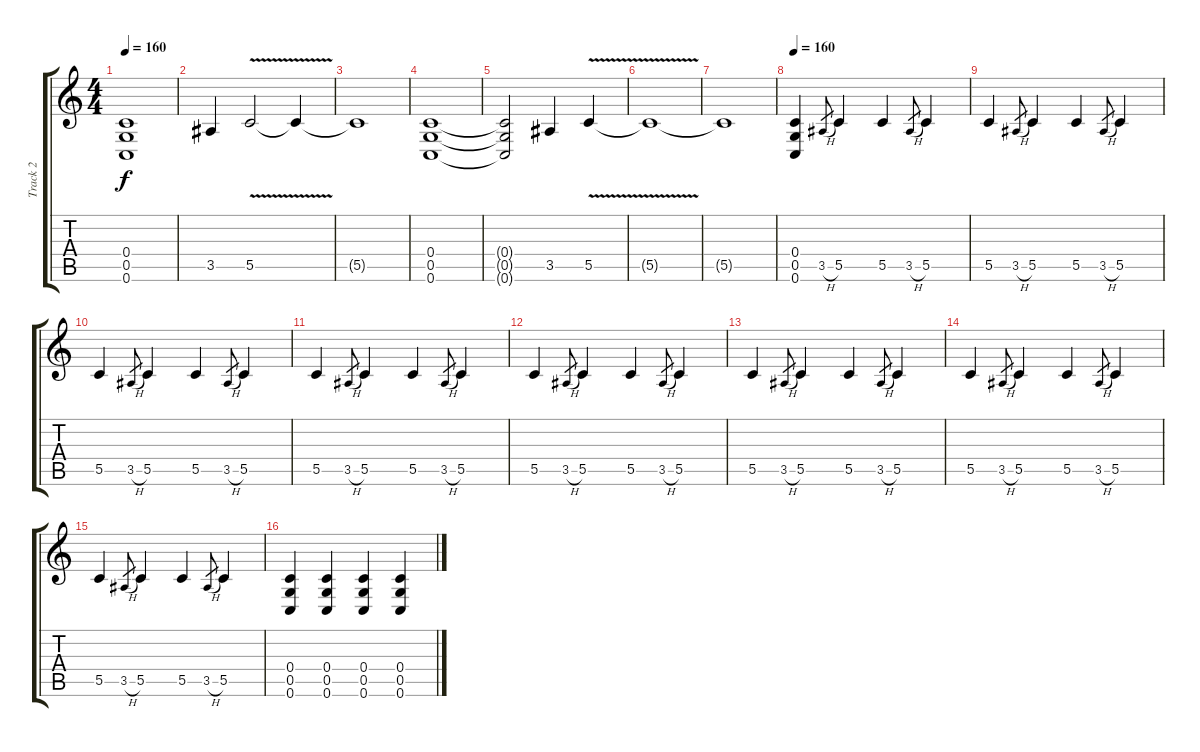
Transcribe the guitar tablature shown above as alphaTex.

\track ("Track 2" "Track 2") {instrument distortionguitar}
\staff {score tabs}
\tuning (D4 A3 F3 C3 G2 C2) {hide}
\ts (4 4)
\tempo 160
\clef g2
\ks c
(0.4{t} 0.5{t} 0.6{t}).1{dy f} |
3.5.4 5.5{v}.2 5.5{t}.4 |
5.5{t}.1 |
(0.4 0.5 0.6).1 |
(0.4{t} 0.5{t} 0.6{t}).2 3.5.4 5.5{v}.4 |
5.5{t}.1 |
5.5{t}.1 |
\tempo 160
(0.4 0.5 0.6).4 3.5{h}.8{gr} 5.5.4 5.5.4 3.5{h}.8{gr} 5.5.4 |
5.5.4 3.5{h}.8{gr} 5.5.4 5.5.4 3.5{h}.8{gr} 5.5.4 |
5.5.4 3.5{h}.8{gr} 5.5.4 5.5.4 3.5{h}.8{gr} 5.5.4 |
5.5.4 3.5{h}.8{gr} 5.5.4 5.5.4 3.5{h}.8{gr} 5.5.4 |
5.5.4 3.5{h}.8{gr} 5.5.4 5.5.4 3.5{h}.8{gr} 5.5.4 |
5.5.4 3.5{h}.8{gr} 5.5.4 5.5.4 3.5{h}.8{gr} 5.5.4 |
5.5.4 3.5{h}.8{gr} 5.5.4 5.5.4 3.5{h}.8{gr} 5.5.4 |
5.5.4 3.5{h}.8{gr} 5.5.4 5.5.4 3.5{h}.8{gr} 5.5.4 |
(0.4 0.5 0.6).4 (0.4 0.5 0.6).4 (0.4 0.5 0.6).4 (0.4 0.5 0.6).4
